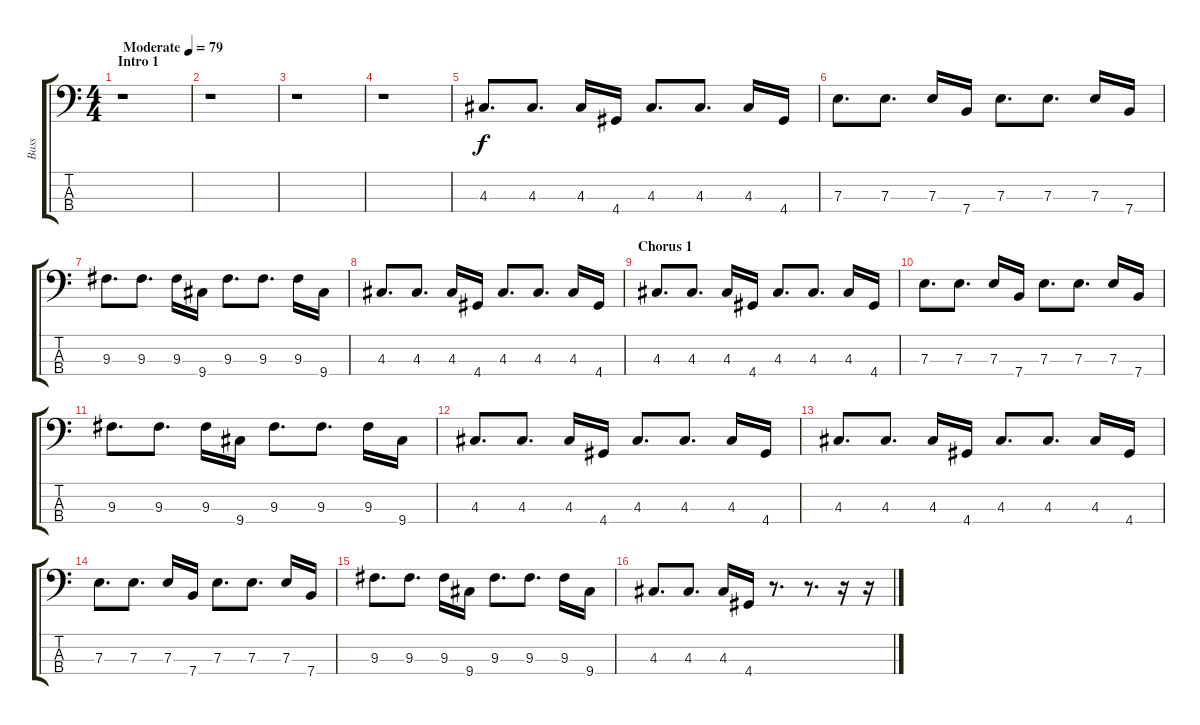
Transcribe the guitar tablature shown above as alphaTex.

\track ("Bass" "Bass") {instrument electricbasspick}
\staff {score tabs}
\tuning (G2 D2 A1 E1) {hide}
\ts (4 4)
\section ("" "Intro 1")
\tempo (79 "Moderate")
\clef f4
\ks c
r.1{dy f instrument electricbasspick} |
r.1 |
r.1 |
r.1 |
4.3.8{d} 4.3.8{d} 4.3.16 4.4.16 4.3.8{d} 4.3.8{d} 4.3.16 4.4.16 |
7.3.8{d} 7.3.8{d} 7.3.16 7.4.16 7.3.8{d} 7.3.8{d} 7.3.16 7.4.16 |
9.3.8{d} 9.3.8{d} 9.3.16 9.4.16 9.3.8{d} 9.3.8{d} 9.3.16 9.4.16 |
4.3.8{d} 4.3.8{d} 4.3.16 4.4.16 4.3.8{d} 4.3.8{d} 4.3.16 4.4.16 |
\section ("" "Chorus 1")
4.3.8{d} 4.3.8{d} 4.3.16 4.4.16 4.3.8{d} 4.3.8{d} 4.3.16 4.4.16 |
7.3.8{d} 7.3.8{d} 7.3.16 7.4.16 7.3.8{d} 7.3.8{d} 7.3.16 7.4.16 |
9.3.8{d} 9.3.8{d} 9.3.16 9.4.16 9.3.8{d} 9.3.8{d} 9.3.16 9.4.16 |
4.3.8{d} 4.3.8{d} 4.3.16 4.4.16 4.3.8{d} 4.3.8{d} 4.3.16 4.4.16 |
4.3.8{d} 4.3.8{d} 4.3.16 4.4.16 4.3.8{d} 4.3.8{d} 4.3.16 4.4.16 |
7.3.8{d} 7.3.8{d} 7.3.16 7.4.16 7.3.8{d} 7.3.8{d} 7.3.16 7.4.16 |
9.3.8{d} 9.3.8{d} 9.3.16 9.4.16 9.3.8{d} 9.3.8{d} 9.3.16 9.4.16 |
4.3.8{d} 4.3.8{d} 4.3.16 4.4.16 r.8{d} r.8{d} r.16 r.16
